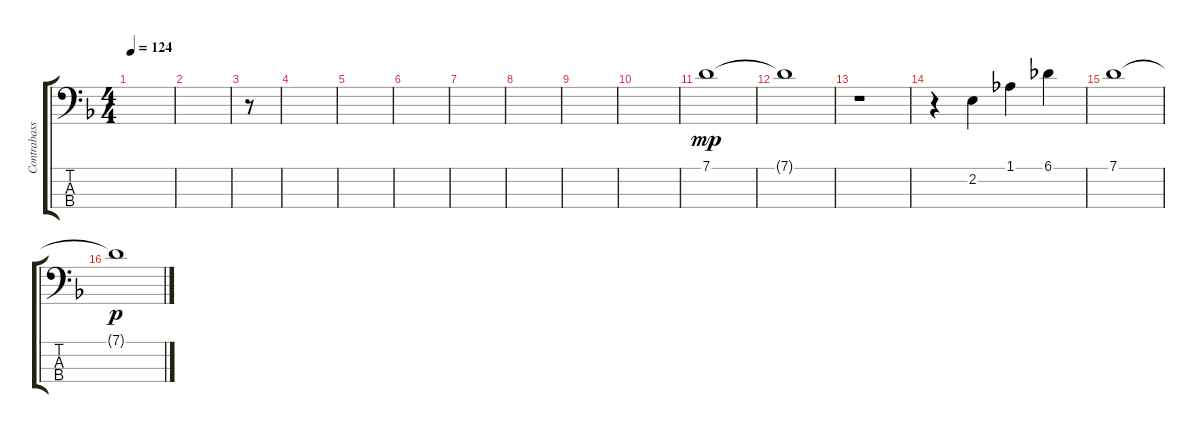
\track ("Contrabass" "Contrabass") {instrument contrabass}
\staff {score tabs}
\tuning (G2 D2 A1 E1) {hide}
\ts (4 4)
\tempo 124
\clef f4
\ks dminor
|
|
r.8 |
|
|
|
|
|
|
|
7.1.1{dy mp} |
7.1{t}.1 |
r.1 |
r.4 2.2.4 1.1.4 6.1.4 |
7.1.1 |
7.1{t}.1{dy p}
